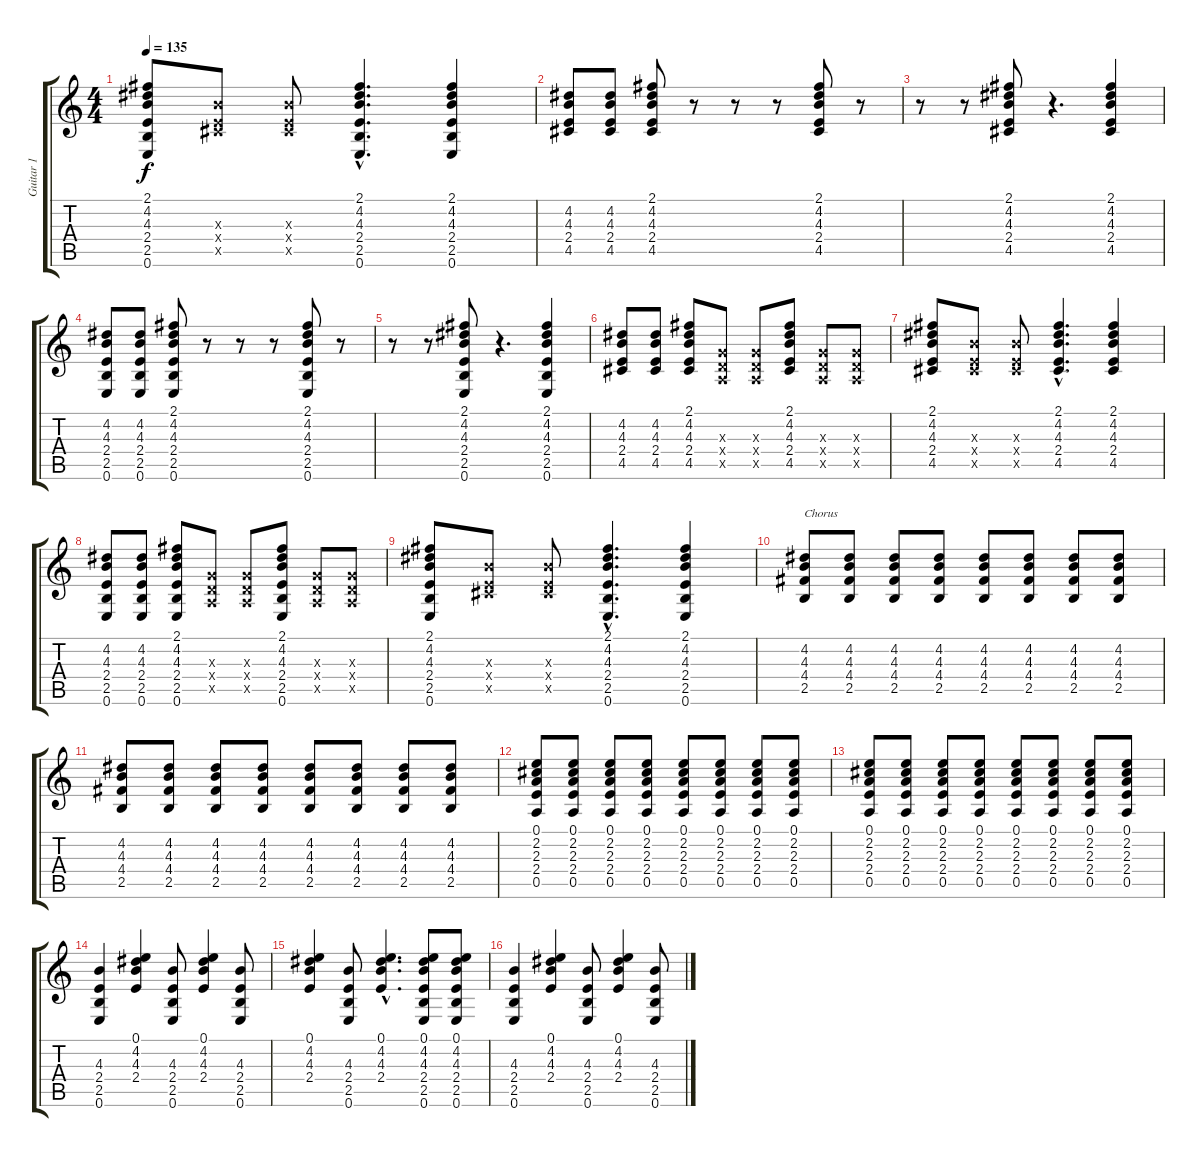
\track ("Guitar 1" "Guitar 1") {instrument overdrivenguitar}
\staff {score tabs}
\tuning (E4 B3 G3 D3 A2 E2) {hide}
\ts (4 4)
\tempo 135
\clef g2
\ks c
(2.1 4.2 4.3 2.4 2.5 0.6).8{dy f} (4.3{x} 2.4{x} 4.5{x}).8 (4.3{x} 2.4{x} 4.5{x}).8 (2.1{hac} 4.2{hac} 4.3{hac} 2.4{hac} 2.5{hac} 0.6{hac}).4{d} (2.1 4.2 4.3 2.4 2.5 0.6).4 |
(4.2 4.3 2.4 4.5).8 (4.2 4.3 2.4 4.5).8 (2.1 4.2 4.3 2.4 4.5).8 r.8 r.8 r.8 (2.1 4.2 4.3 2.4 4.5).8 r.8 |
r.8 r.8 (2.1 4.2 4.3 2.4 4.5).8 r.4{d} (2.1 4.2 4.3 2.4 4.5).4 |
(4.2 4.3 2.4 2.5 0.6).8 (4.2 4.3 2.4 2.5 0.6).8 (2.1 4.2 4.3 2.4 2.5 0.6).8 r.8 r.8 r.8 (2.1 4.2 4.3 2.4 2.5 0.6).8 r.8 |
r.8 r.8 (2.1 4.2 4.3 2.4 2.5 0.6).8 r.4{d} (2.1 4.2 4.3 2.4 2.5 0.6).4 |
(4.2 4.3 2.4 4.5).8 (4.2 4.3 2.4 4.5).8 (2.1 4.2 4.3 2.4 4.5).8 (0.3{x} 0.4{x} 0.5{x}).8 (0.3{x} 0.4{x} 0.5{x}).8 (2.1 4.2 4.3 2.4 4.5).8 (0.3{x} 0.4{x} 0.5{x}).8 (0.3{x} 0.4{x} 0.5{x}).8 |
(2.1 4.2 4.3 2.4 4.5).8 (4.3{x} 2.4{x} 4.5{x}).8 (4.3{x} 2.4{x} 4.5{x}).8 (2.1{hac} 4.2{hac} 4.3{hac} 2.4{hac} 4.5{hac}).4{d} (2.1 4.2 4.3 2.4 4.5).4 |
(4.2 4.3 2.4 2.5 0.6).8 (4.2 4.3 2.4 2.5 0.6).8 (2.1 4.2 4.3 2.4 2.5 0.6).8 (0.3{x} 0.4{x} 0.5{x}).8 (0.3{x} 0.4{x} 0.5{x}).8 (2.1 4.2 4.3 2.4 2.5 0.6).8 (0.3{x} 0.4{x} 0.5{x}).8 (0.3{x} 0.4{x} 0.5{x}).8 |
(2.1 4.2 4.3 2.4 2.5 0.6).8 (4.3{x} 2.4{x} 4.5{x}).8 (4.3{x} 2.4{x} 4.5{x}).8 (2.1{hac} 4.2{hac} 4.3{hac} 2.4{hac} 2.5{hac} 0.6{hac}).4{d} (2.1 4.2 4.3 2.4 2.5 0.6).4 |
(4.2 4.3 4.4 2.5).8{txt "Chorus"} (4.2 4.3 4.4 2.5).8 (4.2 4.3 4.4 2.5).8 (4.2 4.3 4.4 2.5).8 (4.2 4.3 4.4 2.5).8 (4.2 4.3 4.4 2.5).8 (4.2 4.3 4.4 2.5).8 (4.2 4.3 4.4 2.5).8 |
(4.2 4.3 4.4 2.5).8 (4.2 4.3 4.4 2.5).8 (4.2 4.3 4.4 2.5).8 (4.2 4.3 4.4 2.5).8 (4.2 4.3 4.4 2.5).8 (4.2 4.3 4.4 2.5).8 (4.2 4.3 4.4 2.5).8 (4.2 4.3 4.4 2.5).8 |
(0.1 2.2 2.3 2.4 0.5).8 (0.1 2.2 2.3 2.4 0.5).8 (0.1 2.2 2.3 2.4 0.5).8 (0.1 2.2 2.3 2.4 0.5).8 (0.1 2.2 2.3 2.4 0.5).8 (0.1 2.2 2.3 2.4 0.5).8 (0.1 2.2 2.3 2.4 0.5).8 (0.1 2.2 2.3 2.4 0.5).8 |
(0.1 2.2 2.3 2.4 0.5).8 (0.1 2.2 2.3 2.4 0.5).8 (0.1 2.2 2.3 2.4 0.5).8 (0.1 2.2 2.3 2.4 0.5).8 (0.1 2.2 2.3 2.4 0.5).8 (0.1 2.2 2.3 2.4 0.5).8 (0.1 2.2 2.3 2.4 0.5).8 (0.1 2.2 2.3 2.4 0.5).8 |
(4.3 2.4 2.5 0.6).4 (0.1 4.2 4.3 2.4).4 (4.3 2.4 2.5 0.6).8 (0.1 4.2 4.3 2.4).4 (4.3 2.4 2.5 0.6).8 |
(0.1 4.2 4.3 2.4).4 (4.3 2.4 2.5 0.6).8 (0.1{hac} 4.2{hac} 4.3{hac} 2.4{hac}).4{d} (0.1 4.2 4.3 2.4 2.5 0.6).8 (0.1 4.2 4.3 2.4 2.5 0.6).8 |
(4.3 2.4 2.5 0.6).4 (0.1 4.2 4.3 2.4).4 (4.3 2.4 2.5 0.6).8 (0.1 4.2 4.3 2.4).4 (4.3 2.4 2.5 0.6).8
